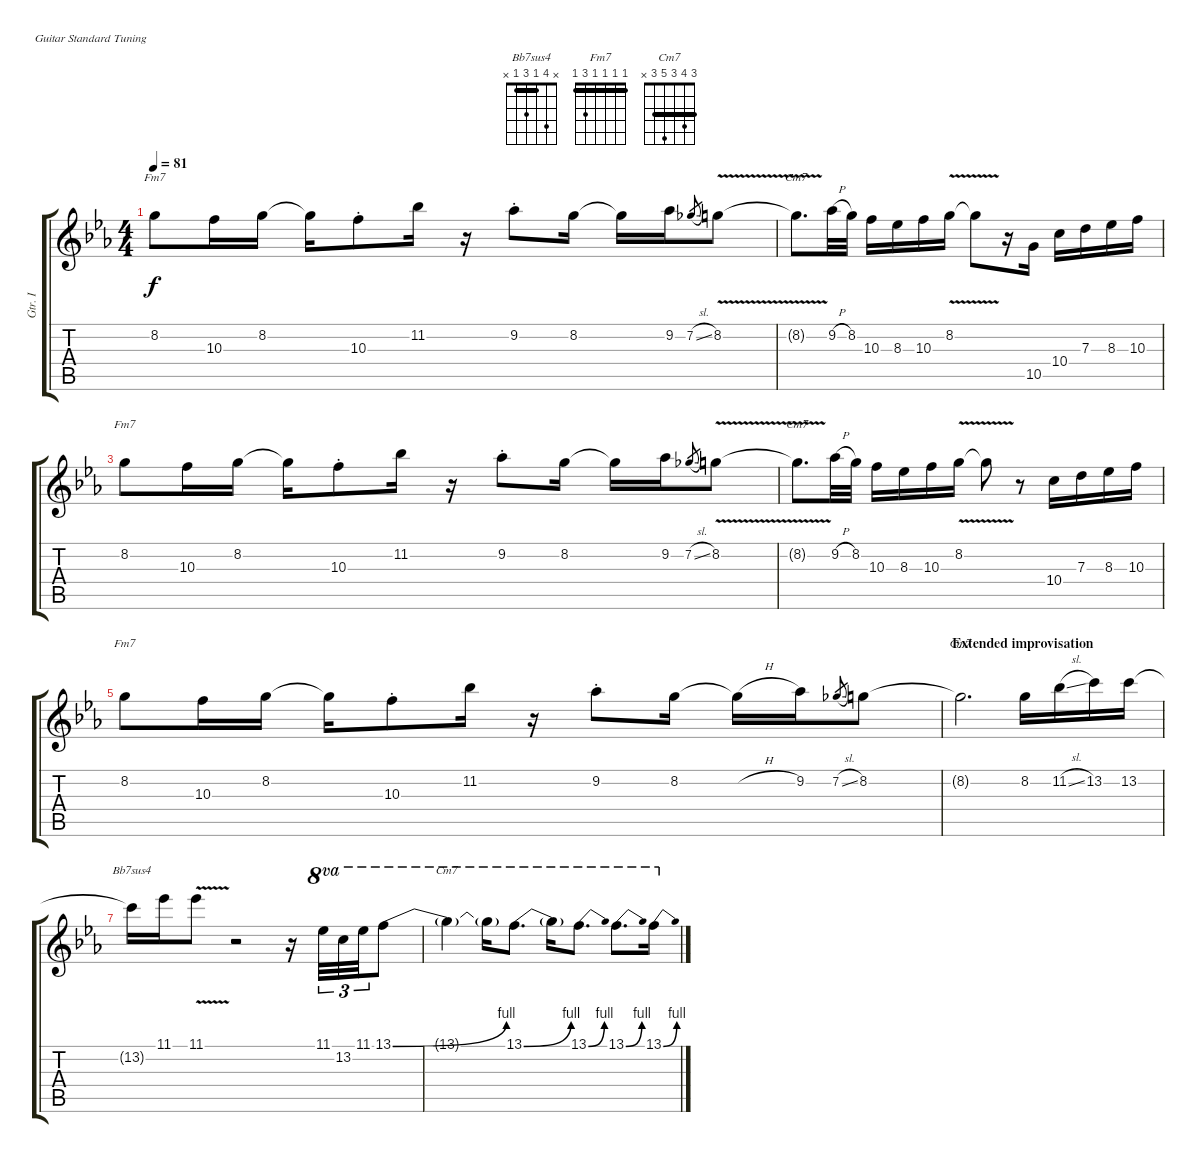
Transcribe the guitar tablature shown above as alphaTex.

\bracketExtendMode groupsimilarinstruments
\otherSystemsTrackNameOrientation horizontal
\defaultBarNumberDisplay FirstOfSystem
\track ("Guitar I" "Gtr. I") {mute multiBarRest instrument distortionguitar}
\staff {score tabs}
\tuning (E4 B3 G3 D3 A2 E2)
\chord ("Bb7sus4" x 4 1 3 1 x) {showfingering false barre 1}
\chord ("Fm7" 1 1 1 1 3 1) {showfingering false barre (1 1 1 1)}
\chord ("Cm7" 3 4 3 5 3 x) {showfingering false barre (3 3)}
\ts (4 4)
\tempo 81
\clef g2
\ks eb
8.2{acc forcenatural}.8{ch "Fm7" dy f beam Down} 10.3{acc forcenatural}.16{beam Down} 8.2{acc forcenatural}.16{beam Down} 8.2{t acc forcenatural}.16{beam Down} 10.3{st acc forcenatural}.8{beam Down} 11.2{acc b}.16{beam Down} r.16{beam Down} 9.2{st acc b}.8{beam Down} 8.2{acc forcenatural}.16{beam Down} 8.2{t acc forcenatural}.16{beam Down} 9.2{acc b}.16{beam Down} 7.2{sl acc b}.8{gr beam Up} 8.2{v acc forcenatural}.8{beam Down} |
8.2{v t acc forcenatural}.8{d ch "Cm7" beam Down} 9.2{h acc b}.32{beam Down} 8.2{acc forcenatural}.32{beam Down} 10.3{acc forcenatural}.16{beam Down} 8.3{acc b}.16{beam Down} 10.3{acc forcenatural}.16{beam Down} 8.2{v acc forcenatural}.16{beam Down} 8.2{v t acc forcenatural}.8{beam Down} r.16{beam Down} 10.5{acc forcenatural}.16{beam Down} 10.4{acc forcenatural}.16{beam Down} 7.3{acc forcenatural}.16{beam Down} 8.3{acc b}.16{beam Down} 10.3{acc forcenatural}.16{beam Down} |
8.2{acc forcenatural}.8{ch "Fm7" beam Down} 10.3{acc forcenatural}.16{beam Down} 8.2{acc forcenatural}.16{beam Down} 8.2{t acc forcenatural}.16{beam Down} 10.3{st acc forcenatural}.8{beam Down} 11.2{acc b}.16{beam Down} r.16{beam Down} 9.2{st acc b}.8{beam Down} 8.2{acc forcenatural}.16{beam Down} 8.2{t acc forcenatural}.16{beam Down} 9.2{acc b}.16{beam Down} 7.2{sl acc b}.8{gr beam Up} 8.2{v acc forcenatural}.8{beam Down} |
8.2{v t acc forcenatural}.8{d ch "Cm7" beam Down} 9.2{h acc b}.32{beam Down} 8.2{acc forcenatural}.32{beam Down} 10.3{acc forcenatural}.16{beam Down} 8.3{acc b}.16{beam Down} 10.3{acc forcenatural}.16{beam Down} 8.2{v acc forcenatural}.16{beam Down} 8.2{v t acc forcenatural}.8{beam Down} r.8{beam Down} 10.4{acc forcenatural}.16{beam Down} 7.3{acc forcenatural}.16{beam Down} 8.3{acc b}.16{beam Down} 10.3{acc forcenatural}.16{beam Down} |
8.2{acc forcenatural}.8{ch "Fm7" beam Down} 10.3{acc forcenatural}.16{beam Down} 8.2{acc forcenatural}.16{beam Down} 8.2{t acc forcenatural}.16{beam Down} 10.3{st acc forcenatural}.8{beam Down} 11.2{acc b}.16{beam Down} r.16{beam Down} 9.2{st acc b}.8{beam Down} 8.2{acc forcenatural}.16{beam Down} 8.2{h t acc forcenatural}.16{beam Down} 9.2{acc b}.16{beam Down} 7.2{sl acc b}.8{gr beam Up} 8.2{acc forcenatural}.8{beam Down} |
\section ("" "Extended improvisation")
8.2{t acc forcenatural}.2{d ch "Cm7" beam Down} 8.2{acc forcenatural}.16{beam Down} 11.2{sl acc b}.16{beam Down} 13.2{acc forcenatural}.16{beam Down} 13.2{acc forcenatural}.16{beam Down} |
13.2{t acc forcenatural}.16{ch "Bb7sus4" beam Down} 11.1{acc b}.16{beam Down} 11.1{v acc b}.8{beam Down} r.2{beam Down} r.16{beam Down} 11.1{acc b}.32{tu (3 2) ot 8va beam Down beam merge} 13.2{acc forcenatural}.32{tu (3 2) ot 8va beam Down beam merge} 11.1{acc b}.32{tu (3 2) ot 8va beam Down beam merge} 13.1{be (bend 0 0 7.199999999999999 4) acc forcenatural}.8{ot 8va beam Down} |
13.1{t}.4{ch "Cm7" ot 8va beam Down} 13.1{t}.16{ot 8va beam Down} 13.1{be (bend 0 0 15 4) acc forcenatural}.8{d ot 8va beam Down} 13.1{t}.16{ot 8va beam Down} 13.1{be (bend 0 0 15 4) acc forcenatural}.8{d ot 8va beam Down} 13.1{be (bend 0 0 15 4) acc forcenatural}.8{d ot 8va beam Down} 13.1{be (bend 0 0 4.2 4) acc forcenatural}.16{ot 8va beam Down}
